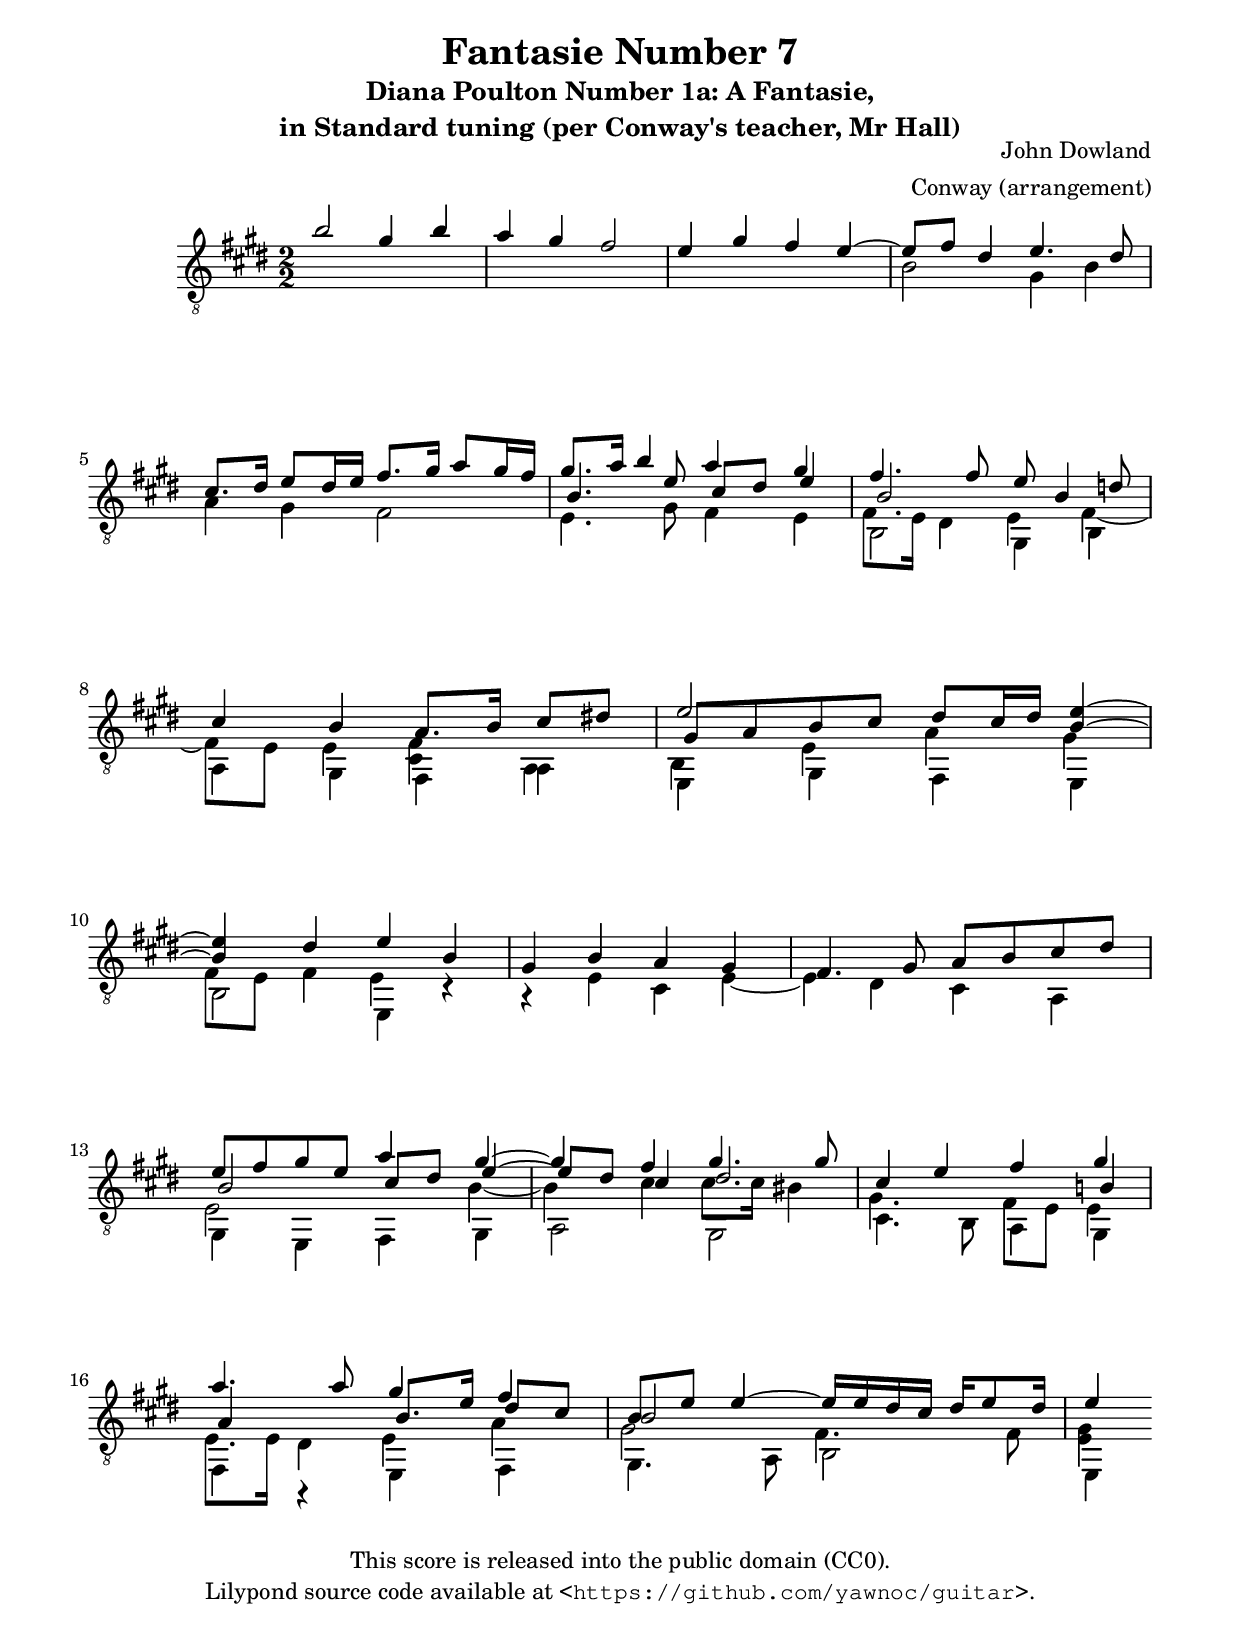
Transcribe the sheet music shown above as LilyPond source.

\version "2.18.2"


%%%%%%%%%%%%%%%%%%%%%%%%%%%%%%%%%%%%%%%%%%%%%%%%%%%%%%%%%%%%%%%%
% General
%%%%%%%%%%%%%%%%%%%%%%%%%%%%%%%%%%%%%%%%%%%%%%%%%%%%%%%%%%%%%%%%

\paper {
  top-margin = 1.5\cm
  left-margin = 1.5\cm
  right-margin = 1.5\cm
  bottom-margin = 1.5\cm
  ragged-last-bottom = ##f
  footnote-separator-markup = \markup { \vspace #1.5 }
}

globalSettings = {
  \accidentalStyle modern
  \compressFullBarRests
  \mergeDifferentlyHeadedOn
  \mergeDifferentlyDottedOn
  \numericTimeSignature
  \pointAndClickOff
  \override TextScript.extra-offset = #'(0 . 0.7)
  \override Score.FootnoteItem.annotation-line = ##f
}

origin-url = "https://github.com/yawnoc/guitar"

\header {
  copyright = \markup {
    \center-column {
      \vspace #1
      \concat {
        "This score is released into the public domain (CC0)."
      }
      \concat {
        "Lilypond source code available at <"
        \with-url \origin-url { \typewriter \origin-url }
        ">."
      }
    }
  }
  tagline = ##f
}

triplet = #(define-music-function
  (parser location music) (ly:music?)
  #{
    \tuplet 3/2 { $music }
  #}
)

tripletDuple = #(define-music-function
  (parser location music) (ly:music?)
  #{
    \tuplet 6/4 { $music }
  #}
)

overrideBeamedStemLengths = #(define-scheme-function
  (parser location lengths) (list?)
  #{
    \override Stem.details.beamed-lengths = $lengths
  #}
)
revertBeamedStemLengths = { \revert Stem.details.beamed-lengths }

overrideBeamVerticalPositions = #(define-scheme-function
  (parser location positions) (pair?)
  #{
    \override Beam.positions = $positions
  #}
)

%%%%%%%%%%%%%%%%%%%%%%%%%%%%%%%%%%%%%%%%%%%%%%%%%%%%%%%%%%%%%%%%
% Semantic bar lines
%%%%%%%%%%%%%%%%%%%%%%%%%%%%%%%%%%%%%%%%%%%%%%%%%%%%%%%%%%%%%%%%

barLineGoto = { \bar "||" }
barLineKeyChange = { \bar "||" }
barLineEnd = { \bar "|." }

%%%%%%%%%%%%%%%%%%%%%%%%%%%%%%%%%%%%%%%%%%%%%%%%%%%%%%%%%%%%%%%%
% Guitar notation
%%%%%%%%%%%%%%%%%%%%%%%%%%%%%%%%%%%%%%%%%%%%%%%%%%%%%%%%%%%%%%%%

stringNumbersAbove = { \set stringNumberOrientations = #'(up) }
stringNumbersBelow = { \set stringNumberOrientations = #'(down) }

fingeringAbove = { \set fingeringOrientations = #'(up) }
fingeringBelow = { \set fingeringOrientations = #'(down) }
fingeringAleft = { \set fingeringOrientations = #'(left) }
fingeringAright = { \set fingeringOrientations = #'(right) }

startGraceMusic = {
  <>(
  \override Fingering.font-size = -6
}
stopGraceMusic = {
  \revert Fingering.font-size
  <>)
}

overrideHorizontalShift = #(define-scheme-function
  (parser location distance) (number?)
  #{
    \override NoteColumn.force-hshift = $distance
  #}
)
revertHorizontalShift = { \revert NoteColumn.force-hshift }

barreSpan = #(define-music-function
  (parser location label offsetPair music)
  (string? (pair? (cons 0 0)) ly:music?)
  (let
    (
      (elements (extract-named-music music '(NoteEvent EventChord)))
    )
    (if
      (pair? elements)
      (let
        (
          (first-element (first elements))
          (last-element (last elements))
        )
        (set!
          (ly:music-property first-element 'articulations)
          (cons
            (make-music 'TextSpanEvent 'span-direction -1)
            (ly:music-property first-element 'articulations)
          )
        )
        (set!
          (ly:music-property last-element 'articulations)
          (cons
            (make-music 'TextSpanEvent 'span-direction 1)
            (ly:music-property last-element 'articulations)
          )
        )
      )
    )
  )
  #{
    \once \override TextSpanner.font-shape = #'upright
    \once \override TextSpanner.style = #'line
    \once \override TextSpanner.extra-offset = #offsetPair
    \once \override TextSpanner.bound-details = #`(
      (left
        (text . ,#{ \markup { \raise #-0.7 { #label \hspace #0.7 }} #})
        (Y . 0)
        (padding . -0.8)
        (attach-dir . -2)
      )
      (right
        (text . ,#{ \markup { \draw-line #'(0 . -1.3) } #}) ;; draw hook
        (Y . 0)
        (padding . -0.5)
        (attach-dir . 2)
      )
    )
    \once \override TextSpanner #'after-line-breaking = #(lambda (grob)
      (let*
        (
          (originalGrob (ly:grob-original grob))
          (splitGrobs (ly:spanner-broken-into originalGrob))
        )
        (if
          (and
            (>= (length splitGrobs) 2)
            (not (eq? (car (last-pair splitGrobs)) grob))
          )
          (begin
            (ly:grob-set-nested-property! grob
              '(bound-details right text)
              #{ \markup { \draw-line #'(0 . 0) } #} ;; suppress draw hook
            )
            (ly:grob-set-property! grob
              'extra-offset
              (cons
                (car offsetPair)
                (+ (cdr offsetPair) 0.7) ;; correction for suppressed hook
              )
            )
            (ly:grob-set-nested-property! grob
              '(bound-details right padding)
              #'-3 ;; increase spanner length
            )
          )
        )
      )
    )
    $music
  #}
)

barre = #(define-scheme-function
  (parser location label) (string?)
  #{
    \markup {
      \center-align {
        \hspace #0.7
        $label
      }
    }
  #}
)

nudgeNextBarre = #(define-scheme-function
  (parser location distance) (number?)
  #{
    \once \override TextScript.X-offset = $distance
  #}
)

position = #(define-scheme-function
  (parser location label) (string?)
  #{
    \markup {
      \center-align {
        \hspace #0.5
        $label
      }
    }
  #}
)

#(define-markup-command
  (markupString layout properties stringNumber) (markup?)
  (interpret-markup layout properties
    #{
      \markup \circle { \bold #stringNumber }
    #}
  )
)

#(define-markup-command
  (resonatesOn layout properties note stringNumber) (markup? markup?)
  (interpret-markup layout properties
    #{
      \markup { #note "resonates on" \markupString #stringNumber }
    #}
  )
)

%%%%%%%%%%%%%%%%%%%%%%%%%%%%%%%%%%%%%%%%%%%%%%%%%%%%%%%%%%%%%%%%
% Goto statements
%%%%%%%%%%%%%%%%%%%%%%%%%%%%%%%%%%%%%%%%%%%%%%%%%%%%%%%%%%%%%%%%

overrideGotoVisibility = {
  \once \override Score.RehearsalMark #'break-visibility = #'#(#t #t #f)
}

makeGotoMark = #(define-scheme-function
  (parser location label) (string?)
  #{
    \mark \markup { \small \italic $label }
  #}
)

simultaneousMarkSeparator = {
  \cadenzaOn
    s1073741824 % stupid, but works
  \cadenzaOff
}

coda = {
  \overrideGotoVisibility
  \mark \markup { \musicglyph #"scripts.coda" }
}

fine = {
  \overrideGotoVisibility
  \makeGotoMark Fine
}

dcAlCoda = {
  \overrideGotoVisibility
  \makeGotoMark "D.C. al Coda"
}

dcAlFine = {
  \overrideGotoVisibility
  \makeGotoMark "D.C. al Fine"
}

toCoda = {
  \overrideGotoVisibility
  \makeGotoMark "to Coda"
}



\header {
  title = "Fantasie Number 7"
  subtitle = \markup {
    \center-column {
      "Diana Poulton Number 1a: A Fantasie,"
      "in Standard tuning (per Conway's teacher, Mr Hall)"
    }
  }
  composer = "John Dowland"
  arranger = "Conway (arrangement)"
}


initialSignatures = {
  \clef "treble_8"
  \key e \major
  \time 2/2
  \set Timing.beamExceptions = #'()
  \set Timing.baseMoment = #(ly:make-moment 1/4)
  \set Timing.beatStructure = #'(1 1 1 1)
  \set Timing.beamExceptions = #'(
    (
      end
        .
      (
        ((1 . 8) . (4 4)) ;; quavers by fours
        ((1 . 12) . (3 3 3 3)) ;; anything shorter by beat
      )
    )
  )
}


highVoiceMusic = {
  
  % Main theme high
  \barNumberCheck #1
  \relative c'' {
    b2 gis4 b |
    a gis fis2 |
    e4 gis fis e~ |
    e8 fis dis4 e4. dis8 |
    cis8. dis16 e8 dis16 e fis8. gis16 a8 gis16 fis |
    gis8. a16 b4 a gis |
    fis4. fis8 e8 b4 d8 |
    cis4 b a8. b16 cis8 dis |
    e2 dis8 cis16 dis <e~ b~>4 |
    <e b> dis e
  }
  
  % Main theme low
  \barNumberCheck #10
  \relative c' {
    b4 |
    gis b a gis |
    fis4. gis8 a b cis dis |
    e fis gis e a4 gis~ |
    gis fis gis4. gis8 |
    cis,4 e fis gis |
    a4. a8 gis4 fis |
    b,8 e e4~ e16 e dis cis dis16 e8 dis16 |
    e4
  }
  
}


lowVoiceMusic = {
  
  % Main theme high
  \barNumberCheck #1
  \relative c {
    s1 * 6 |
    b2 gis4 b |
    a gis fis a |
    e gis fis e |
    b'2 e,4
  }
  
  % Main theme low
  \barNumberCheck #10
  \relative c {
    r4 |
    r4 e cis e~ |
    e dis cis a |
    gis e fis gis |
    a2 gis |
    cis4. b8 a4 gis |
    fis r e fis |
    gis4. a8 b2 |
    e,4
  }
  
}


upperMiddleMusic = {
  
  % Main theme high
  \barNumberCheck #1
  \relative c' {
    s1 * 5 |
    b4. e8 cis8 dis e4 |
    b2 s2 |
    s1 |
    gis8 a b cis s2 |
    s2 s4
  }
  
  % Main theme low
  \barNumberCheck #10
  \relative c' {
    s4 |
    s1 * 2 |
    b2 cis8 dis e4~ |
    e8 dis cis4 dis2 |
    s2 s4 b4 |
    a4 s4 b8. e16 dis8 cis |
    b2 s2 |
    s4
  }
  
}


lowerMiddleMusic = {
  
  % Main theme high
  \barNumberCheck #1
  \relative c' {
    s1 * 3 |
    b2 gis4 b |
    a gis fis2 |
    e4. gis8 fis4 e |
    fis8. e16 dis4 e4 fis~ |
    fis8 e e4 <fis cis>4 a, |
    b e a gis |
    fis8 e fis4 e
  }
  
  % Main theme low
  \barNumberCheck #10
  \relative c {
    s4 |
    s1 * 2 |
    e2 s4 b'4~ |
    b cis cis8. cis16 bis4 |
    gis4. s8 fis8 e e4 |
    e8. e16 dis4 e4 a |
    gis2 fis4. fis8 |
    <e gis>4
  }
  
}


allMusic = {
  \new Staff \with {
    midiInstrument = #"acoustic guitar (nylon)"
  }
  \globalSettings
  \initialSignatures
  <<
    << \highVoiceMusic >>
      \\
    << \lowVoiceMusic >>
      \\
    << \upperMiddleMusic >>
      \\
    << \lowerMiddleMusic >>
  >>
}


\score {
  \allMusic
}

\score {
  \allMusic
  \midi { }
}
